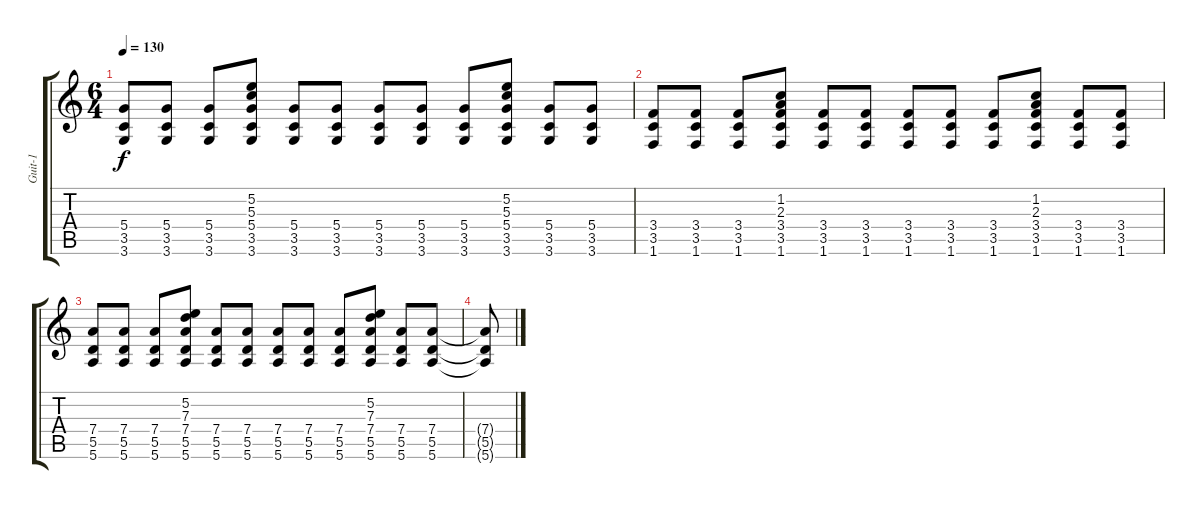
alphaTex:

\track ("Guit-1" "Guit-1") {instrument acousticguitarsteel}
\staff {score tabs}
\tuning (E4 B3 G3 D3 A2 E2) {hide}
\ts (6 4)
\tempo 130
\clef g2
\ks c
(5.4 3.5 3.6).8{dy f} (5.4 3.5 3.6).8 (5.4 3.5 3.6).8 (5.2 5.3 5.4 3.5 3.6).8 (5.4 3.5 3.6).8 (5.4 3.5 3.6).8 (5.4 3.5 3.6).8 (5.4 3.5 3.6).8 (5.4 3.5 3.6).8 (5.2 5.3 5.4 3.5 3.6).8 (5.4 3.5 3.6).8 (5.4 3.5 3.6).8 |
(3.4 3.5 1.6).8 (3.4 3.5 1.6).8 (3.4 3.5 1.6).8 (1.2 2.3 3.4 3.5 1.6).8 (3.4 3.5 1.6).8 (3.4 3.5 1.6).8 (3.4 3.5 1.6).8 (3.4 3.5 1.6).8 (3.4 3.5 1.6).8 (1.2 2.3 3.4 3.5 1.6).8 (3.4 3.5 1.6).8 (3.4 3.5 1.6).8 |
(7.4 5.5 5.6).8 (7.4 5.5 5.6).8 (7.4 5.5 5.6).8 (5.2 7.3 7.4 5.5 5.6).8 (7.4 5.5 5.6).8 (7.4 5.5 5.6).8 (7.4 5.5 5.6).8 (7.4 5.5 5.6).8 (7.4 5.5 5.6).8 (5.2 7.3 7.4 5.5 5.6).8 (7.4 5.5 5.6).8 (7.4 5.5 5.6).8 |
(7.4{t} 5.5{t} 5.6{t}).8
